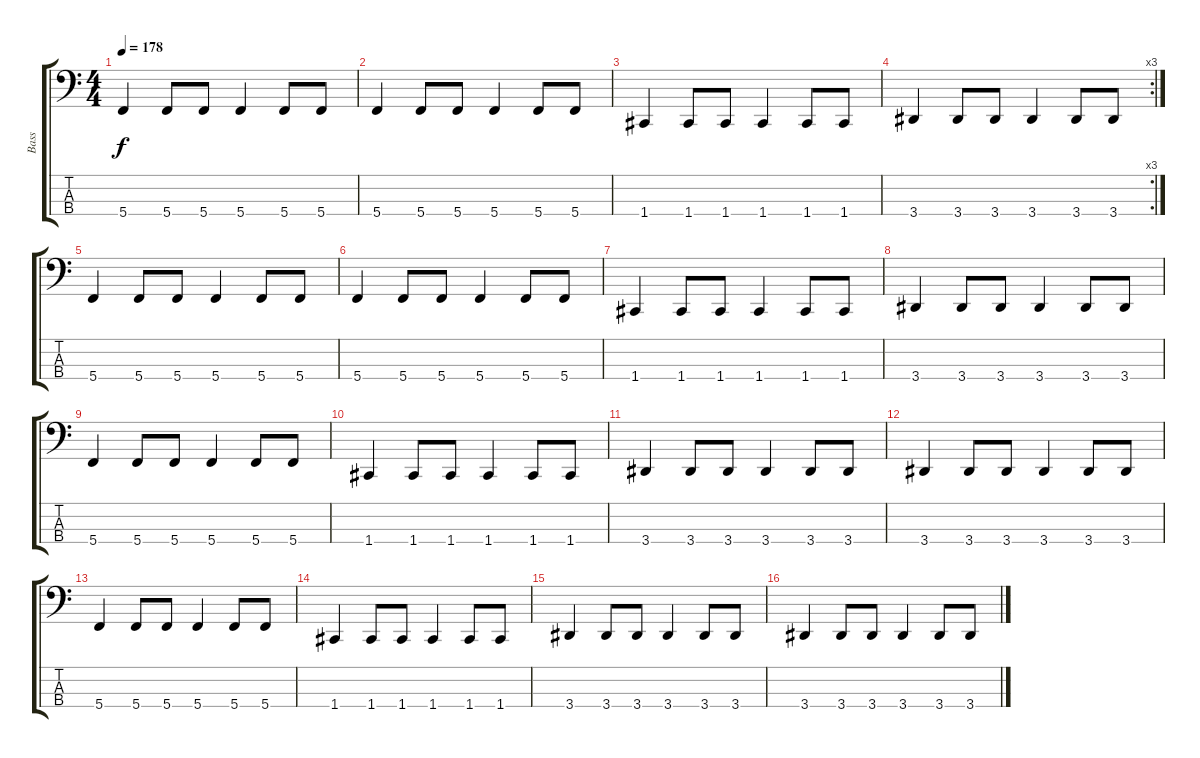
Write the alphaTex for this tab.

\track ("Bass" "Bass") {instrument electricbassfinger}
\staff {score tabs}
\tuning (Eb2 Bb1 F1 C1) {hide}
\ts (4 4)
\tempo 178
\clef f4
\ks c
5.4.4{dy f instrument electricbassfinger} 5.4.8 5.4.8 5.4.4 5.4.8 5.4.8 |
5.4.4 5.4.8 5.4.8 5.4.4 5.4.8 5.4.8 |
1.4.4 1.4.8 1.4.8 1.4.4 1.4.8 1.4.8 |
\rc 3
3.4.4 3.4.8 3.4.8 3.4.4 3.4.8 3.4.8 |
5.4.4 5.4.8 5.4.8 5.4.4 5.4.8 5.4.8 |
5.4.4 5.4.8 5.4.8 5.4.4 5.4.8 5.4.8 |
1.4.4 1.4.8 1.4.8 1.4.4 1.4.8 1.4.8 |
3.4.4 3.4.8 3.4.8 3.4.4 3.4.8 3.4.8 |
5.4.4 5.4.8 5.4.8 5.4.4 5.4.8 5.4.8 |
1.4.4 1.4.8 1.4.8 1.4.4 1.4.8 1.4.8 |
3.4.4 3.4.8 3.4.8 3.4.4 3.4.8 3.4.8 |
3.4.4 3.4.8 3.4.8 3.4.4 3.4.8 3.4.8 |
5.4.4 5.4.8 5.4.8 5.4.4 5.4.8 5.4.8 |
1.4.4 1.4.8 1.4.8 1.4.4 1.4.8 1.4.8 |
3.4.4 3.4.8 3.4.8 3.4.4 3.4.8 3.4.8 |
3.4.4 3.4.8 3.4.8 3.4.4 3.4.8 3.4.8
